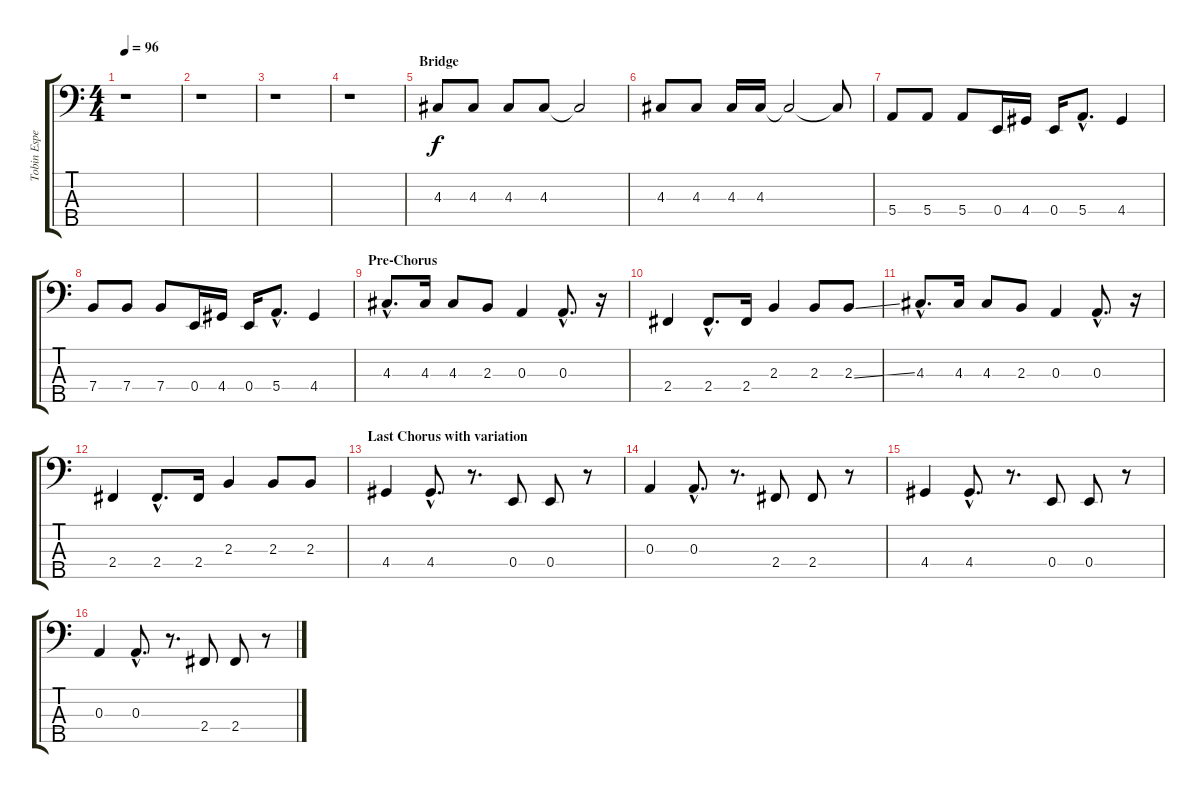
\track ("Tobin Esperance - Bass" "Tobin Espe") {instrument electricbassfinger}
\staff {score tabs}
\tuning (G2 D2 A1 E1 B0) {hide}
\ts (4 4)
\tempo 96
\clef f4
\ks c
r.1{dy f} |
r.1 |
r.1 |
r.1 |
\section ("" "Bridge")
4.3.8 4.3.8 4.3.8 4.3.8 4.3{t}.2 |
4.3.8 4.3.8 4.3.16 4.3.16 4.3{t}.2 4.3{t}.8 |
5.4.8 5.4.8 5.4.8 0.4.16 4.4.16 0.4.16 5.4{hac}.8{d} 4.4.4 |
7.4.8 7.4.8 7.4.8 0.4.16 4.4.16 0.4.16 5.4{hac}.8{d} 4.4.4 |
\section ("" "Pre-Chorus ")
4.3{hac}.8{d} 4.3.16 4.3.8 2.3.8 0.3.4 0.3{hac}.8{d} r.16 |
2.4.4 2.4{hac}.8{d} 2.4.16 2.3.4 2.3.8 2.3{ss}.8 |
4.3{hac}.8{d} 4.3.16 4.3.8 2.3.8 0.3.4 0.3{hac}.8{d} r.16 |
2.4.4 2.4{hac}.8{d} 2.4.16 2.3.4 2.3.8 2.3.8 |
\section ("" "Last Chorus with variation")
4.4.4 4.4{hac}.8{d} r.8{d} 0.4.8 0.4.8 r.8 |
0.3.4 0.3{hac}.8{d} r.8{d} 2.4.8 2.4.8 r.8 |
4.4.4 4.4{hac}.8{d} r.8{d} 0.4.8 0.4.8 r.8 |
0.3.4 0.3{hac}.8{d} r.8{d} 2.4.8 2.4.8 r.8
